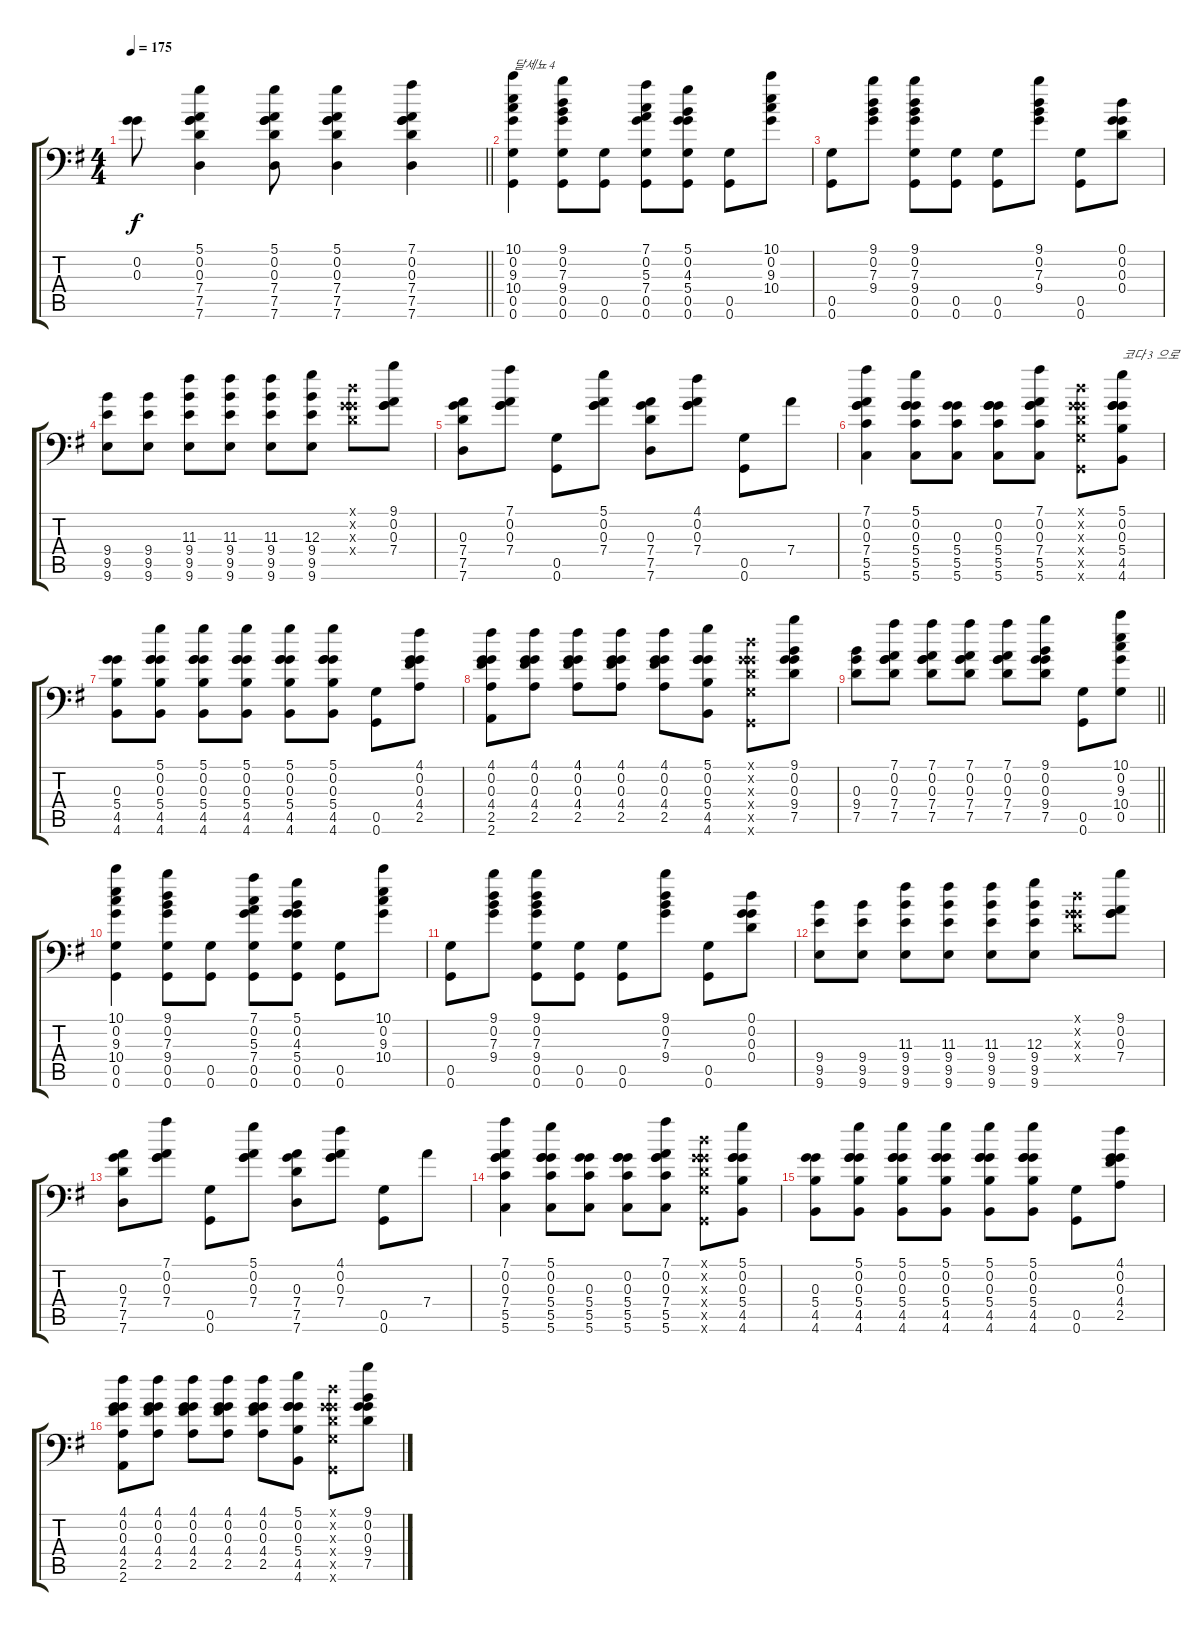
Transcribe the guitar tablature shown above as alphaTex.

\track "" {instrument acousticguitarsteel}
\staff {score tabs}
\tuning (D4 G3 G3 D3 G2 G1) {hide}
\ts (4 4)
\tempo 175
\clef f4
\barLineRight lightlight
\ks g
(0.2 0.3).8{dy f} (5.1 0.2 0.3 7.4 7.5 7.6).4 (5.1 0.2 0.3 7.4 7.5 7.6).8 (5.1 0.2 0.3 7.4 7.5 7.6).4 (7.1 0.2 0.3 7.4 7.5 7.6).4 |
(10.1 0.2 9.3 10.4 0.5 0.6).4{txt "달세뇨 4"} (9.1 0.2 7.3 9.4 0.5 0.6).8 (0.5 0.6).8 (7.1 0.2 5.3 7.4 0.5 0.6).8 (5.1 0.2 4.3 5.4 0.5 0.6).8 (0.5 0.6).8 (10.1 0.2 9.3 10.4).8 |
(0.5 0.6).8 (9.1 0.2 7.3 9.4).8 (9.1 0.2 7.3 9.4 0.5 0.6).8 (0.5 0.6).8 (0.5 0.6).8 (9.1 0.2 7.3 9.4).8 (0.5 0.6).8 (0.1 0.2 0.3 0.4).8 |
(9.4 9.5 9.6).8 (9.4 9.5 9.6).8 (11.3 9.4 9.5 9.6).8 (11.3 9.4 9.5 9.6).8 (11.3 9.4 9.5 9.6).8 (12.3 9.4 9.5 9.6).8 (0.1{x} 0.2{x} 0.3{x} 0.4{x}).8 (9.1 0.2 0.3 7.4).8 |
(0.3 7.4 7.5 7.6).8 (7.1 0.2 0.3 7.4).8 (0.5 0.6).8 (5.1 0.2 0.3 7.4).8 (0.3 7.4 7.5 7.6).8 (4.1 0.2 0.3 7.4).8 (0.5 0.6).8 7.4.8 |
(7.1 0.2 0.3 7.4 5.5 5.6).4 (5.1 0.2 0.3 5.4 5.5 5.6).8 (0.3 5.4 5.5 5.6).8 (0.2 0.3 5.4 5.5 5.6).8 (7.1 0.2 0.3 7.4 5.5 5.6).8 (0.1{x} 0.2{x} 0.3{x} 0.4{x} 0.5{x} 0.6{x}).8 (5.1 0.2 0.3 5.4 4.5 4.6).8{txt "코다 3 으로"} |
(0.3 5.4 4.5 4.6).8 (5.1 0.2 0.3 5.4 4.5 4.6).8 (5.1 0.2 0.3 5.4 4.5 4.6).8 (5.1 0.2 0.3 5.4 4.5 4.6).8 (5.1 0.2 0.3 5.4 4.5 4.6).8 (5.1 0.2 0.3 5.4 4.5 4.6).8 (0.5 0.6).8 (4.1 0.2 0.3 4.4 2.5).8 |
(4.1 0.2 0.3 4.4 2.5 2.6).8 (4.1 0.2 0.3 4.4 2.5).8 (4.1 0.2 0.3 4.4 2.5).8 (4.1 0.2 0.3 4.4 2.5).8 (4.1 0.2 0.3 4.4 2.5).8 (5.1 0.2 0.3 5.4 4.5 4.6).8 (0.1{x} 0.2{x} 0.3{x} 0.4{x} 0.5{x} 0.6{x}).8 (9.1 0.2 0.3 9.4 7.5).8 |
\barLineRight lightlight
(0.3 9.4 7.5).8 (7.1 0.2 0.3 7.4 7.5).8 (7.1 0.2 0.3 7.4 7.5).8 (7.1 0.2 0.3 7.4 7.5).8 (7.1 0.2 0.3 7.4 7.5).8 (9.1 0.2 0.3 9.4 7.5).8 (0.5 0.6).8 (10.1 0.2 9.3 10.4 0.5).8 |
(10.1 0.2 9.3 10.4 0.5 0.6).4 (9.1 0.2 7.3 9.4 0.5 0.6).8 (0.5 0.6).8 (7.1 0.2 5.3 7.4 0.5 0.6).8 (5.1 0.2 4.3 5.4 0.5 0.6).8 (0.5 0.6).8 (10.1 0.2 9.3 10.4).8 |
(0.5 0.6).8 (9.1 0.2 7.3 9.4).8 (9.1 0.2 7.3 9.4 0.5 0.6).8 (0.5 0.6).8 (0.5 0.6).8 (9.1 0.2 7.3 9.4).8 (0.5 0.6).8 (0.1 0.2 0.3 0.4).8 |
(9.4 9.5 9.6).8 (9.4 9.5 9.6).8 (11.3 9.4 9.5 9.6).8 (11.3 9.4 9.5 9.6).8 (11.3 9.4 9.5 9.6).8 (12.3 9.4 9.5 9.6).8 (0.1{x} 0.2{x} 0.3{x} 0.4{x}).8 (9.1 0.2 0.3 7.4).8 |
(0.3 7.4 7.5 7.6).8 (7.1 0.2 0.3 7.4).8 (0.5 0.6).8 (5.1 0.2 0.3 7.4).8 (0.3 7.4 7.5 7.6).8 (4.1 0.2 0.3 7.4).8 (0.5 0.6).8 7.4.8 |
(7.1 0.2 0.3 7.4 5.5 5.6).4 (5.1 0.2 0.3 5.4 5.5 5.6).8 (0.3 5.4 5.5 5.6).8 (0.2 0.3 5.4 5.5 5.6).8 (7.1 0.2 0.3 7.4 5.5 5.6).8 (0.1{x} 0.2{x} 0.3{x} 0.4{x} 0.5{x} 0.6{x}).8 (5.1 0.2 0.3 5.4 4.5 4.6).8 |
(0.3 5.4 4.5 4.6).8 (5.1 0.2 0.3 5.4 4.5 4.6).8 (5.1 0.2 0.3 5.4 4.5 4.6).8 (5.1 0.2 0.3 5.4 4.5 4.6).8 (5.1 0.2 0.3 5.4 4.5 4.6).8 (5.1 0.2 0.3 5.4 4.5 4.6).8 (0.5 0.6).8 (4.1 0.2 0.3 4.4 2.5).8 |
(4.1 0.2 0.3 4.4 2.5 2.6).8 (4.1 0.2 0.3 4.4 2.5).8 (4.1 0.2 0.3 4.4 2.5).8 (4.1 0.2 0.3 4.4 2.5).8 (4.1 0.2 0.3 4.4 2.5).8 (5.1 0.2 0.3 5.4 4.5 4.6).8 (0.1{x} 0.2{x} 0.3{x} 0.4{x} 0.5{x} 0.6{x}).8 (9.1 0.2 0.3 9.4 7.5).8
